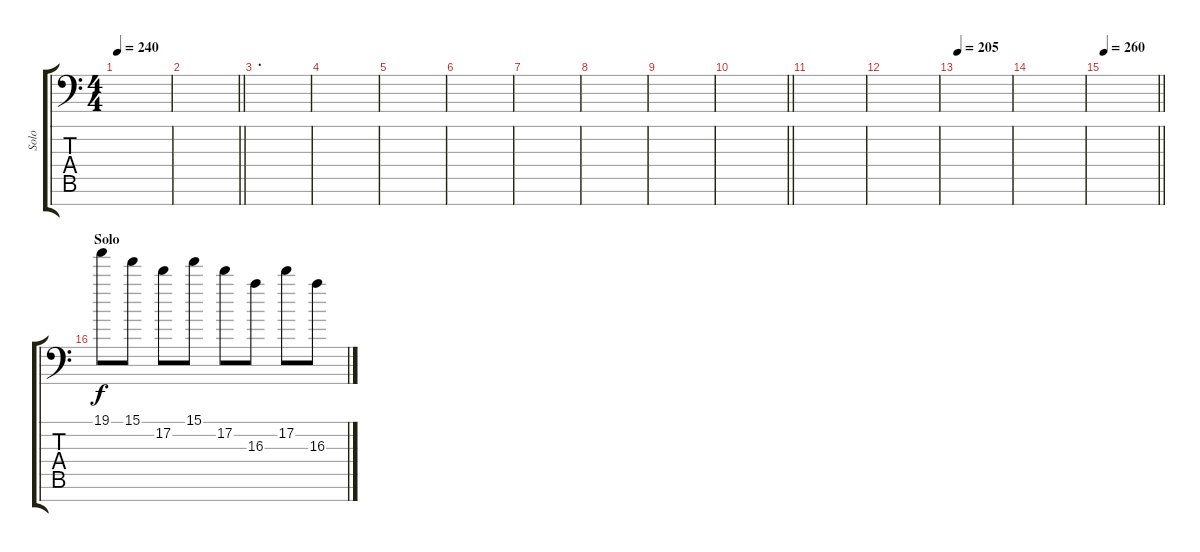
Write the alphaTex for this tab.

\track ("Solo" "Solo") {instrument distortionguitar}
\staff {score tabs}
\tuning (D4 A3 F3 C3 G2 D2 G1) {hide}
\ts (4 4)
\tempo 240
\clef f4
\ks c
|
\barLineRight lightlight
|
\section ("" ".")
|
|
|
|
|
|
|
\barLineRight lightlight
|
|
|
\tempo 205
|
|
\tempo 260
\barLineRight lightlight
|
\section ("" "Solo")
19.1.8 15.1.8 17.2.8 15.1.8 17.2.8 16.3.8 17.2.8 16.3.8
